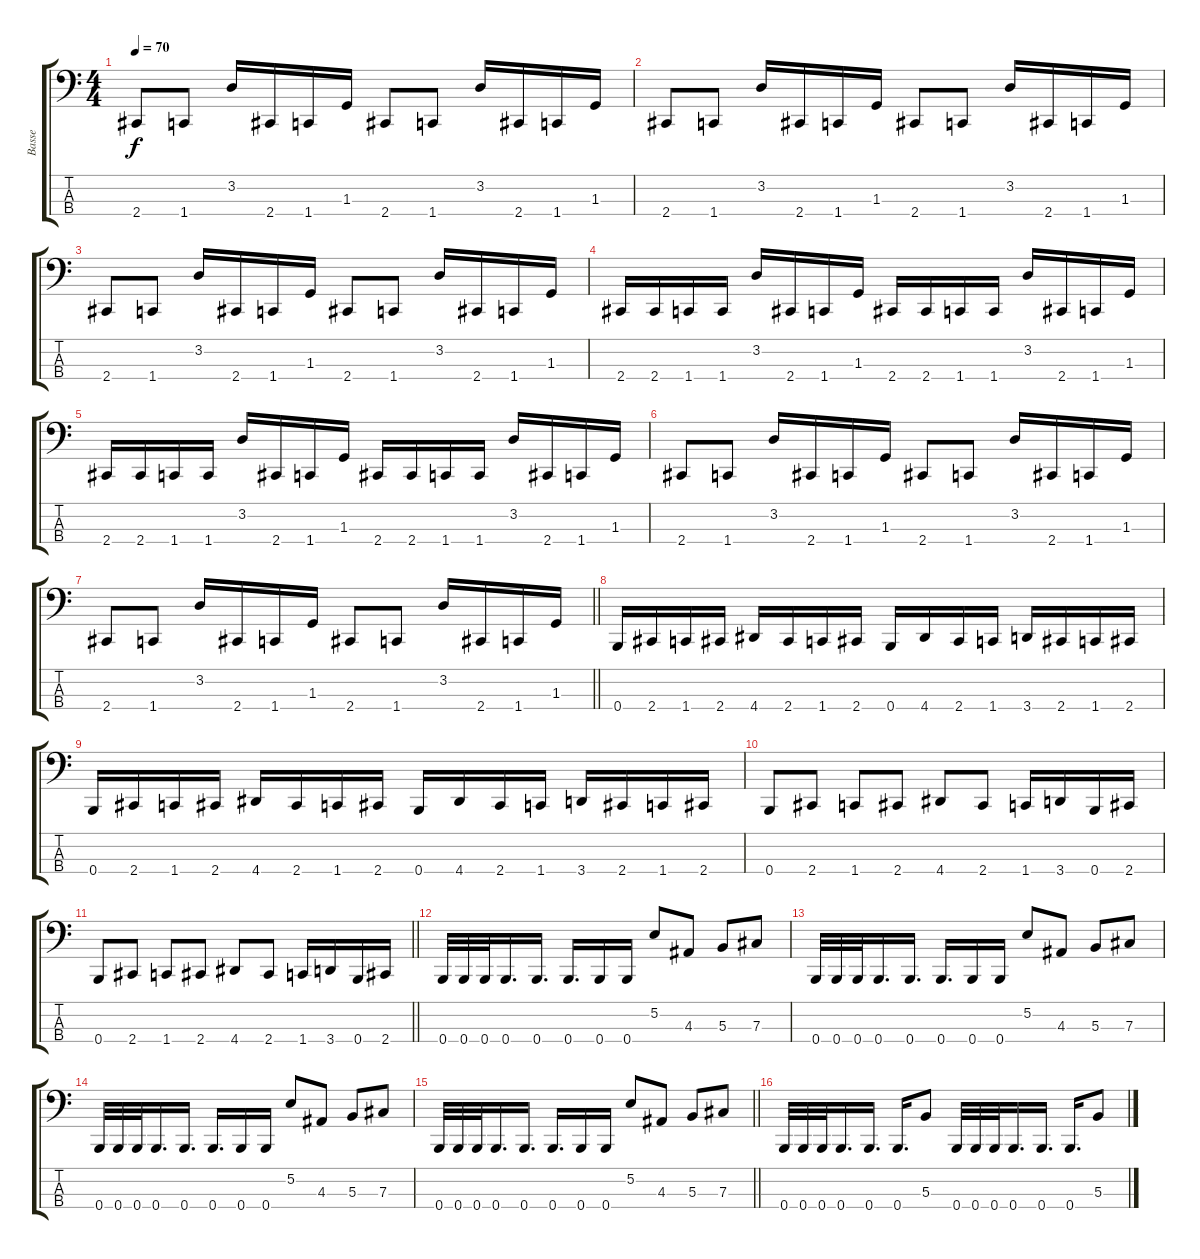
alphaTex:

\track ("Basse" "Basse") {instrument electricbassfinger}
\staff {score tabs}
\tuning (E2 B1 Gb1 B0) {hide}
\ts (4 4)
\tempo 70
\clef f4
\ks c
2.4.8{dy f} 1.4.8 3.2.16 2.4.16 1.4.16 1.3.16 2.4.8 1.4.8 3.2.16 2.4.16 1.4.16 1.3.16 |
2.4.8 1.4.8 3.2.16 2.4.16 1.4.16 1.3.16 2.4.8 1.4.8 3.2.16 2.4.16 1.4.16 1.3.16 |
2.4.8 1.4.8 3.2.16 2.4.16 1.4.16 1.3.16 2.4.8 1.4.8 3.2.16 2.4.16 1.4.16 1.3.16 |
2.4.16 2.4.16 1.4.16 1.4.16 3.2.16 2.4.16 1.4.16 1.3.16 2.4.16 2.4.16 1.4.16 1.4.16 3.2.16 2.4.16 1.4.16 1.3.16 |
2.4.16 2.4.16 1.4.16 1.4.16 3.2.16 2.4.16 1.4.16 1.3.16 2.4.16 2.4.16 1.4.16 1.4.16 3.2.16 2.4.16 1.4.16 1.3.16 |
2.4.8 1.4.8 3.2.16 2.4.16 1.4.16 1.3.16 2.4.8 1.4.8 3.2.16 2.4.16 1.4.16 1.3.16 |
\barLineRight lightlight
2.4.8 1.4.8 3.2.16 2.4.16 1.4.16 1.3.16 2.4.8 1.4.8 3.2.16 2.4.16 1.4.16 1.3.16 |
\section ("" "")
0.4.16 2.4.16 1.4.16 2.4.16 4.4.16 2.4.16 1.4.16 2.4.16 0.4.16 4.4.16 2.4.16 1.4.16 3.4.16 2.4.16 1.4.16 2.4.16 |
0.4.16 2.4.16 1.4.16 2.4.16 4.4.16 2.4.16 1.4.16 2.4.16 0.4.16 4.4.16 2.4.16 1.4.16 3.4.16 2.4.16 1.4.16 2.4.16 |
0.4.8 2.4.8 1.4.8 2.4.8 4.4.8 2.4.8 1.4.16 3.4.16 0.4.16 2.4.16 |
\barLineRight lightlight
0.4.8 2.4.8 1.4.8 2.4.8 4.4.8 2.4.8 1.4.16 3.4.16 0.4.16 2.4.16 |
\section ("" "")
0.4.32 0.4.32 0.4.32 0.4.16{d} 0.4.16{d} 0.4.16{d} 0.4.16 0.4.16 5.2.8 4.3.8 5.3.8 7.3.8 |
0.4.32 0.4.32 0.4.32 0.4.16{d} 0.4.16{d} 0.4.16{d} 0.4.16 0.4.16 5.2.8 4.3.8 5.3.8 7.3.8 |
0.4.32 0.4.32 0.4.32 0.4.16{d} 0.4.16{d} 0.4.16{d} 0.4.16 0.4.16 5.2.8 4.3.8 5.3.8 7.3.8 |
\barLineRight lightlight
0.4.32 0.4.32 0.4.32 0.4.16{d} 0.4.16{d} 0.4.16{d} 0.4.16 0.4.16 5.2.8 4.3.8 5.3.8 7.3.8 |
\section ("" "")
0.4.32 0.4.32 0.4.32 0.4.16{d} 0.4.16{d} 0.4.16{d} 5.3.8 0.4.32 0.4.32 0.4.32 0.4.16{d} 0.4.16{d} 0.4.16{d} 5.3.8
